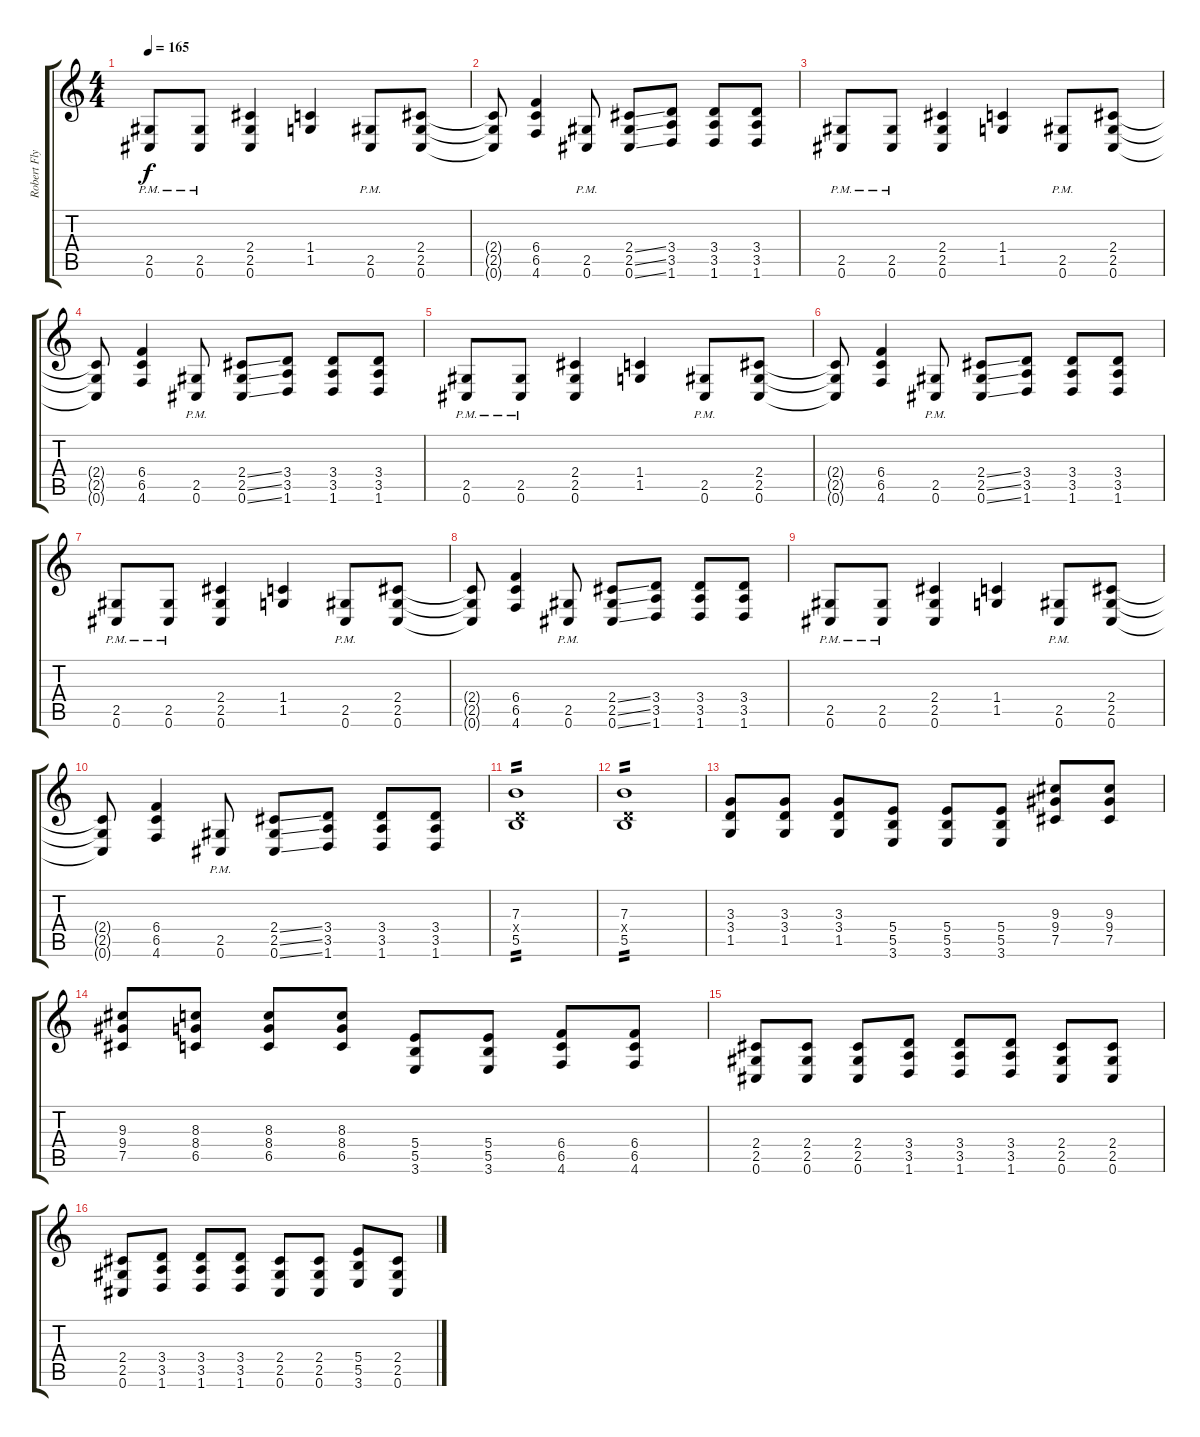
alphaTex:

\track ("Robert Flynn" "Robert Fly") {instrument distortionguitar}
\staff {score tabs}
\tuning (Db4 Ab3 E3 B2 Gb2 Db2) {hide}
\ts (4 4)
\tempo 165
\clef g2
\ks c
(2.5{pm} 0.6{pm}).8{dy f} (2.5{pm} 0.6{pm}).8 (2.4 2.5 0.6).4 (1.4 1.5).4 (2.5{pm} 0.6{pm}).8 (2.4 2.5 0.6).8 |
(2.4{t} 2.5{t} 0.6{t}).8 (6.4 6.5 4.6).4 (2.5{pm} 0.6{pm}).8 (2.4{ss} 2.5{ss} 0.6{ss}).8 (3.4 3.5 1.6).8 (3.4 3.5 1.6).8 (3.4 3.5 1.6).8 |
(2.5{pm} 0.6{pm}).8 (2.5{pm} 0.6{pm}).8 (2.4 2.5 0.6).4 (1.4 1.5).4 (2.5{pm} 0.6{pm}).8 (2.4 2.5 0.6).8 |
(2.4{t} 2.5{t} 0.6{t}).8 (6.4 6.5 4.6).4 (2.5{pm} 0.6{pm}).8 (2.4{ss} 2.5{ss} 0.6{ss}).8 (3.4 3.5 1.6).8 (3.4 3.5 1.6).8 (3.4 3.5 1.6).8 |
(2.5{pm} 0.6{pm}).8 (2.5{pm} 0.6{pm}).8 (2.4 2.5 0.6).4 (1.4 1.5).4 (2.5{pm} 0.6{pm}).8 (2.4 2.5 0.6).8 |
(2.4{t} 2.5{t} 0.6{t}).8 (6.4 6.5 4.6).4 (2.5{pm} 0.6{pm}).8 (2.4{ss} 2.5{ss} 0.6{ss}).8 (3.4 3.5 1.6).8 (3.4 3.5 1.6).8 (3.4 3.5 1.6).8 |
(2.5{pm} 0.6{pm}).8 (2.5{pm} 0.6{pm}).8 (2.4 2.5 0.6).4 (1.4 1.5).4 (2.5{pm} 0.6{pm}).8 (2.4 2.5 0.6).8 |
(2.4{t} 2.5{t} 0.6{t}).8 (6.4 6.5 4.6).4 (2.5{pm} 0.6{pm}).8 (2.4{ss} 2.5{ss} 0.6{ss}).8 (3.4 3.5 1.6).8 (3.4 3.5 1.6).8 (3.4 3.5 1.6).8 |
(2.5{pm} 0.6{pm}).8 (2.5{pm} 0.6{pm}).8 (2.4 2.5 0.6).4 (1.4 1.5).4 (2.5{pm} 0.6{pm}).8 (2.4 2.5 0.6).8 |
(2.4{t} 2.5{t} 0.6{t}).8 (6.4 6.5 4.6).4 (2.5{pm} 0.6{pm}).8 (2.4{ss} 2.5{ss} 0.6{ss}).8 (3.4 3.5 1.6).8 (3.4 3.5 1.6).8 (3.4 3.5 1.6).8 |
(7.3 3.4{x} 5.5).1{tp 2} |
(7.3 3.4{x} 5.5).1{tp 2} |
(3.3 3.4 1.5).8 (3.3 3.4 1.5).8 (3.3 3.4 1.5).8 (5.4 5.5 3.6).8 (5.4 5.5 3.6).8 (5.4 5.5 3.6).8 (9.3 9.4 7.5).8 (9.3 9.4 7.5).8 |
(9.3 9.4 7.5).8 (8.3 8.4 6.5).8 (8.3 8.4 6.5).8 (8.3 8.4 6.5).8 (5.4 5.5 3.6).8 (5.4 5.5 3.6).8 (6.4 6.5 4.6).8 (6.4 6.5 4.6).8 |
(2.4 2.5 0.6).8 (2.4 2.5 0.6).8 (2.4 2.5 0.6).8 (3.4 3.5 1.6).8 (3.4 3.5 1.6).8 (3.4 3.5 1.6).8 (2.4 2.5 0.6).8 (2.4 2.5 0.6).8 |
(2.4 2.5 0.6).8 (3.4 3.5 1.6).8 (3.4 3.5 1.6).8 (3.4 3.5 1.6).8 (2.4 2.5 0.6).8 (2.4 2.5 0.6).8 (5.4 5.5 3.6).8 (2.4 2.5 0.6).8
